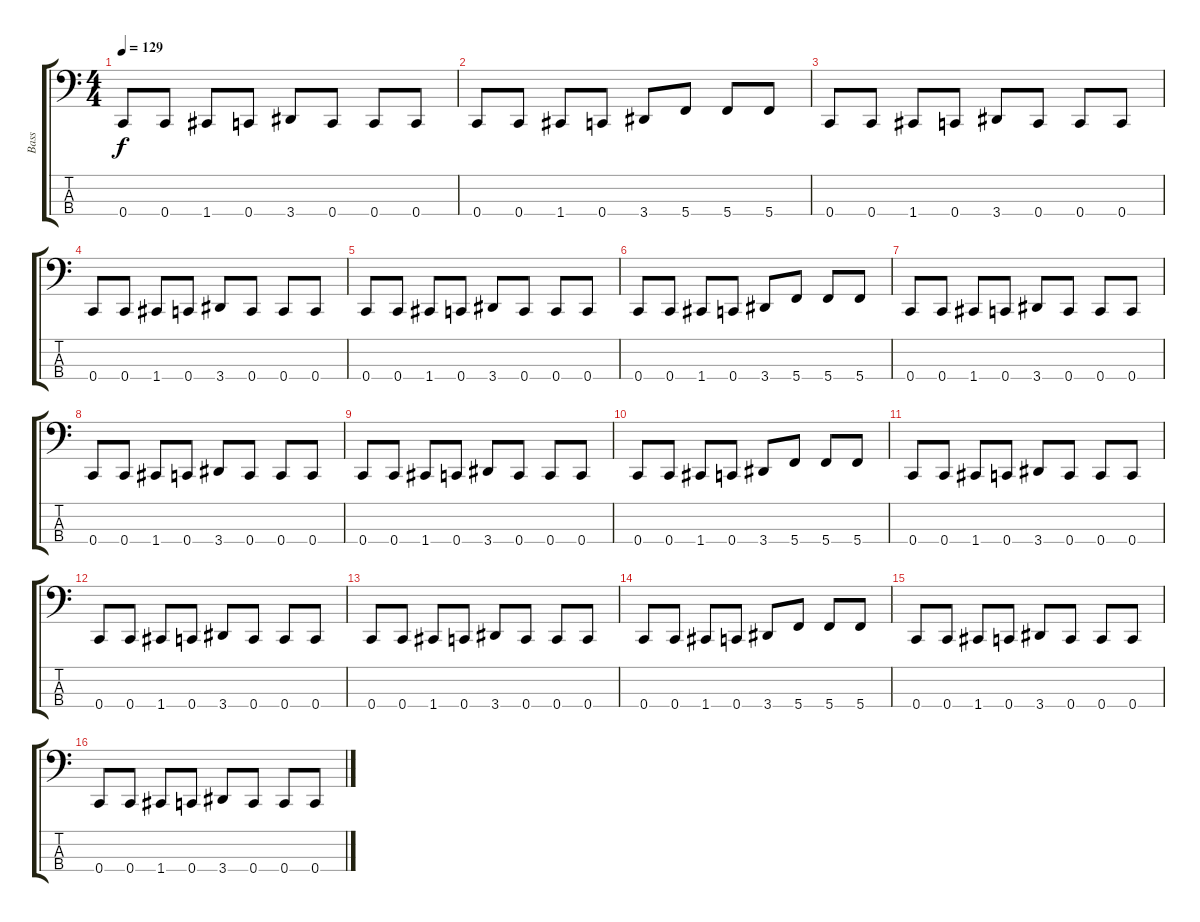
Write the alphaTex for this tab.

\track ("Bass" "Bass") {instrument electricbassfinger}
\staff {score tabs}
\tuning (F2 C2 G1 C1) {hide}
\ts (4 4)
\tempo 129
\clef f4
\ks c
0.4.8{dy f} 0.4.8 1.4.8 0.4.8 3.4.8 0.4.8 0.4.8 0.4.8 |
0.4.8 0.4.8 1.4.8 0.4.8 3.4.8 5.4.8 5.4.8 5.4.8 |
0.4.8 0.4.8 1.4.8 0.4.8 3.4.8 0.4.8 0.4.8 0.4.8 |
0.4.8 0.4.8 1.4.8 0.4.8 3.4.8 0.4.8 0.4.8 0.4.8 |
0.4.8 0.4.8 1.4.8 0.4.8 3.4.8 0.4.8 0.4.8 0.4.8 |
0.4.8 0.4.8 1.4.8 0.4.8 3.4.8 5.4.8 5.4.8 5.4.8 |
0.4.8 0.4.8 1.4.8 0.4.8 3.4.8 0.4.8 0.4.8 0.4.8 |
0.4.8 0.4.8 1.4.8 0.4.8 3.4.8 0.4.8 0.4.8 0.4.8 |
0.4.8 0.4.8 1.4.8 0.4.8 3.4.8 0.4.8 0.4.8 0.4.8 |
0.4.8 0.4.8 1.4.8 0.4.8 3.4.8 5.4.8 5.4.8 5.4.8 |
0.4.8 0.4.8 1.4.8 0.4.8 3.4.8 0.4.8 0.4.8 0.4.8 |
0.4.8 0.4.8 1.4.8 0.4.8 3.4.8 0.4.8 0.4.8 0.4.8 |
0.4.8 0.4.8 1.4.8 0.4.8 3.4.8 0.4.8 0.4.8 0.4.8 |
0.4.8 0.4.8 1.4.8 0.4.8 3.4.8 5.4.8 5.4.8 5.4.8 |
0.4.8 0.4.8 1.4.8 0.4.8 3.4.8 0.4.8 0.4.8 0.4.8 |
0.4.8 0.4.8 1.4.8 0.4.8 3.4.8 0.4.8 0.4.8 0.4.8
